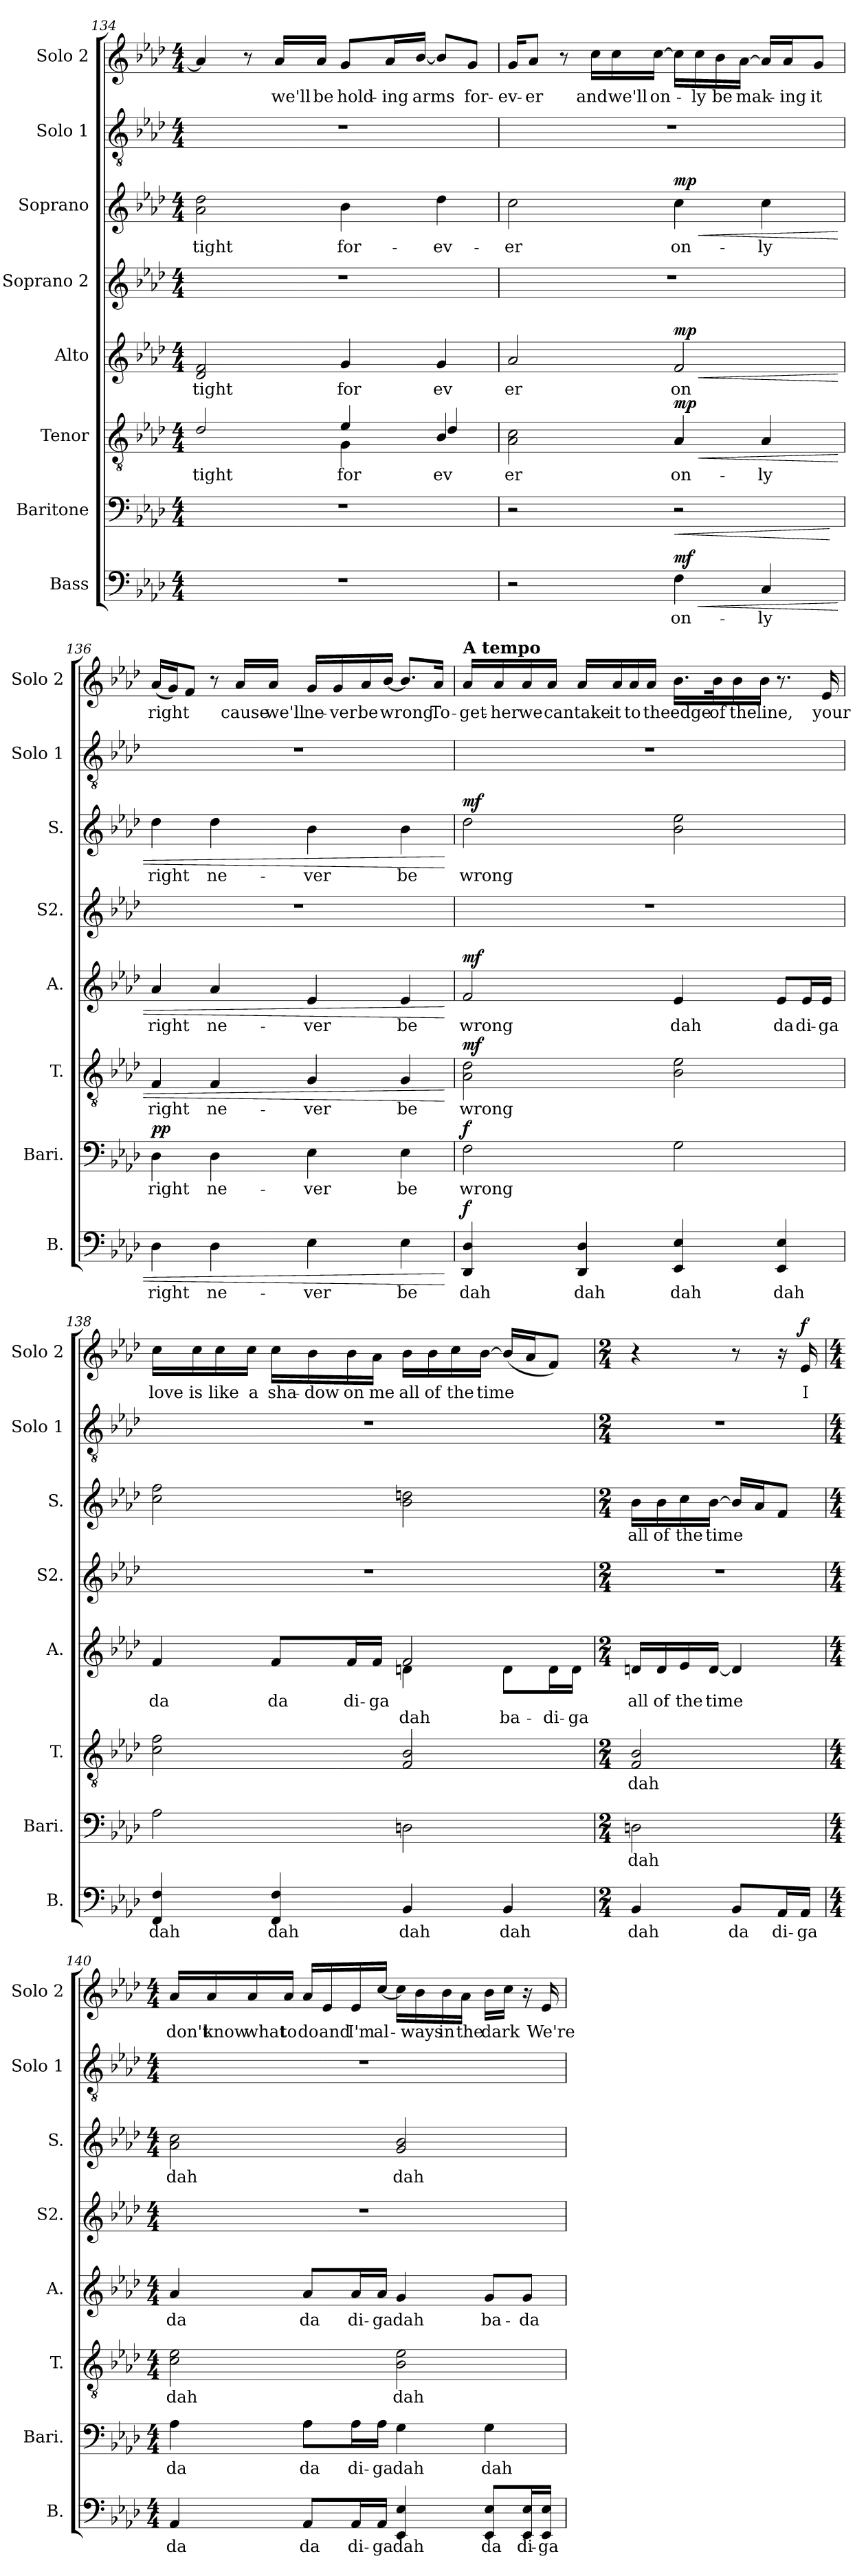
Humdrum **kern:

**kern	**text	**dynam	**kern	**text	**dynam	**kern	**text	**dynam	**kern	**text	**text	**dynam	**kern	**kern	**text	**dynam	**kern	**kern	**text	**dynam
*part8	*part8	*part8	*part7	*part7	*part7	*part6	*part6	*part6	*part5	*part5	*part5	*part5	*part4	*part3	*part3	*part3	*part2	*part1	*part1	*part1
*staff8	*staff8	*staff8	*staff7	*staff7	*staff7	*staff6	*staff6	*staff6	*staff5	*staff5	*staff5	*staff5	*staff4	*staff3	*staff3	*staff3	*staff2	*staff1	*staff1	*staff1
*I"Bass	*	*	*I"Baritone	*	*	*I"Tenor	*	*	*I"Alto	*	*	*	*I"Soprano 2	*I"Soprano	*	*	*I"Solo 1	*I"Solo 2	*	*
*I'B.	*	*	*I'Bari.	*	*	*I'T.	*	*	*I'A.	*	*	*	*I'S2.	*I'S.	*	*	*I'Solo 1	*I'Solo 2	*	*
*clefF4	*	*	*clefF4	*	*	*clefGv2	*	*	*clefG2	*	*	*	*clefG2	*clefG2	*	*	*clefGv2	*clefG2	*	*
*k[b-e-a-d-]	*	*	*k[b-e-a-d-]	*	*	*k[b-e-a-d-]	*	*	*k[b-e-a-d-]	*	*	*	*k[b-e-a-d-]	*k[b-e-a-d-]	*	*	*k[b-e-a-d-]	*k[b-e-a-d-]	*	*
*M4/4	*	*	*M4/4	*	*	*M4/4	*	*	*M4/4	*	*	*	*M4/4	*M4/4	*	*	*M4/4	*M4/4	*	*
=134	=134	=134	=134	=134	=134	=134	=134	=134	=134	=134	=134	=134	=134	=134	=134	=134	=134	=134	=134	=134
!	!	!	!	!	!	!	!LO:LY:b	!	!	!LO:LY:b	!	!	!	!	!LO:LY:b	!	!	!	!	!
*	*	*	*	*	*	*^	*	*	*	*	*	*	*	*	*	*	*	*	*	*
1r	.	.	1r	.	.	2d-/	2ryy	tight	.	2d-/ 2f/	tight	.	.	1r	2a-\ 2dd-\	tight	.	1r	4a-/]	.	.
.	.	.	.	.	.	.	.	.	.	.	.	.	.	.	.	.	.	.	8r	.	.
!	!	!	!	!	!	!	!	!	!	!	!	!	!	!	!	!	!	!	!	!LO:LY:b	!
.	.	.	.	.	.	.	.	.	.	.	.	.	.	.	.	.	.	.	16a-/LL	we'll	.
!	!	!	!	!	!	!	!	!	!	!	!	!	!	!	!	!	!	!	!	!LO:LY:b	!
.	.	.	.	.	.	.	.	.	.	.	.	.	.	.	.	.	.	.	16a-/JJ	be	.
!	!	!	!	!	!	!	!	!LO:LY:b	!	!	!LO:LY:b	!	!	!	!	!LO:LY:b	!	!	!	!LO:LY:b	!
.	.	.	.	.	.	4G\	4e-/	for	.	4g/	for	.	.	.	4b-\	for-	.	.	8g/L	hold-	.
!	!	!	!	!	!	!	!	!	!	!	!	!	!	!	!	!	!	!	!	!LO:LY:b	!
.	.	.	.	.	.	.	.	.	.	.	.	.	.	.	.	.	.	.	16a-/L	-ing	.
!	!	!	!	!	!	!	!	!	!	!	!	!	!	!	!	!	!	!	!	!LO:LY:b	!
.	.	.	.	.	.	.	.	.	.	.	.	.	.	.	.	.	.	.	[16b-/JJ	arms	.
!	!	!	!	!	!	!	!	!LO:LY:b	!	!	!LO:LY:b	!	!	!	!	!LO:LY:b	!	!	!	!	!
.	.	.	.	.	.	4B-/	4d-/	ev	.	4g/	ev	.	.	.	4dd-\	-ev-	.	.	8b-/L]	.	.
!	!	!	!	!	!	!	!	!	!	!	!	!	!	!	!	!	!	!	!	!LO:LY:b	!
.	.	.	.	.	.	.	.	.	.	.	.	.	.	.	.	.	.	.	8g/J	for-	.
*	*	*	*	*	*	*v	*v	*	*	*	*	*	*	*	*	*	*	*	*	*	*
=135	=135	=135	=135	=135	=135	=135	=135	=135	=135	=135	=135	=135	=135	=135	=135	=135	=135	=135	=135	=135
!	!	!	!	!	!	!	!LO:LY:b	!	!	!LO:LY:b	!	!	!	!	!LO:LY:b	!	!	!	!LO:LY:b	!
2r	.	.	2r	.	.	2A-\ 2c\	er	.	2a-/	er	.	.	1r	2cc\	-er	.	1r	16g/KL	-ev-	.
!	!	!	!	!	!	!	!	!	!	!	!	!	!	!	!	!	!	!	!LO:LY:b	!
.	.	.	.	.	.	.	.	.	.	.	.	.	.	.	.	.	.	8a-/J	-er	.
.	.	.	.	.	.	.	.	.	.	.	.	.	.	.	.	.	.	8r	.	.
*	*	*	*	*	*	*	*	*	*	*	*	*	*	*	*	*	*	*MM64	*	*
!	!	!	!	!	!	!	!	!	!	!	!	!	!	!	!	!	!	!	!LO:LY:b	!
.	.	.	.	.	.	.	.	.	.	.	.	.	.	.	.	.	.	16cc\LL	and	.
!	!	!	!	!	!	!	!	!	!	!	!	!	!	!	!	!	!	!	!LO:LY:b	!
.	.	.	.	.	.	.	.	.	.	.	.	.	.	.	.	.	.	16cc\	we'll	.
!	!	!	!	!	!	!	!	!	!	!	!	!	!	!	!	!	!	!	!LO:LY:b	!
.	.	.	.	.	.	.	.	.	.	.	.	.	.	.	.	.	.	[16cc\JJ	on-	.
!	!LO:LY:b	!LO:HP:b	!	!	!LO:HP:b	!	!LO:LY:b	!LO:HP:b	!	!LO:LY:b	!	!LO:HP:b	!	!	!LO:LY:b	!LO:HP:b	!	!	!	!
!	!	!LO:DY:n=1:b	!	!	!	!	!	!LO:DY:n=1:b	!	!	!	!LO:DY:n=1:b	!	!	!	!LO:DY:n=1:b	!	!	!	!
4F\	on-	< mf	2r	.	<	4A-/	on-	< mp	2f/	on	.	< mp	.	4cc\	on-	< mp	.	16cc\LL]	.	.
!	!	!	!	!	!	!	!	!	!	!	!	!	!	!	!	!	!	!	!LO:LY:b	!
.	.	.	.	.	.	.	.	.	.	.	.	.	.	.	.	.	.	16cc\	-ly	.
!	!	!	!	!	!	!	!	!	!	!	!	!	!	!	!	!	!	!	!LO:LY:b	!
.	.	.	.	.	.	.	.	.	.	.	.	.	.	.	.	.	.	16b-\	be	.
!	!	!	!	!	!	!	!	!	!	!	!	!	!	!	!	!	!	!	!LO:LY:b	!
.	.	.	.	.	.	.	.	.	.	.	.	.	.	.	.	.	.	[16a-\JJ	mak-	.
!	!LO:LY:b	!	!	!	!	!	!LO:LY:b	!	!	!	!	!	!	!	!LO:LY:b	!	!	!	!	!
4C/	-ly	.	.	.	.	4A-/	-ly	.	.	.	.	.	.	4cc\	-ly	.	.	16a-/LL]	.	.
!	!	!	!	!	!	!	!	!	!	!	!	!	!	!	!	!	!	!	!LO:LY:b	!
.	.	.	.	.	.	.	.	.	.	.	.	.	.	.	.	.	.	16a-/J	-ing	.
!	!	!	!	!	!	!	!	!	!	!	!	!	!	!	!	!	!	!	!LO:LY:b	!
.	.	.	.	.	.	.	.	.	.	.	.	.	.	.	.	.	.	8g/J	it	.
.	.	.	.	.	[	.	.	.	.	.	.	.	.	.	.	.	.	.	.	.
!!LO:PB:g=z
=136	=136	=136	=136	=136	=136	=136	=136	=136	=136	=136	=136	=136	=136	=136	=136	=136	=136	=136	=136	=136
!	!LO:LY:b	!	!	!LO:LY:b	!LO:DY:b	!	!LO:LY:b	!	!	!LO:LY:b	!	!	!	!	!LO:LY:b	!	!	!	!LO:LY:b	!
4D-\	right	.	4D-\	right	pp	4F/	right	.	4a-/	right	.	.	1r	4dd-\	right	.	1r	(<16a-/LL	right	.
.	.	.	.	.	.	.	.	.	.	.	.	.	.	.	.	.	.	16g/J)	.	.
.	.	.	.	.	.	.	.	.	.	.	.	.	.	.	.	.	.	8f/J	.	.
!	!LO:LY:b	!	!	!LO:LY:b	!	!	!LO:LY:b	!	!	!LO:LY:b	!	!	!	!	!LO:LY:b	!	!	!	!	!
4D-\	ne-	.	4D-\	ne-	.	4F/	ne-	.	4a-/	ne-	.	.	.	4dd-\	ne-	.	.	8r	.	.
!	!	!	!	!	!	!	!	!	!	!	!	!	!	!	!	!	!	!	!LO:LY:b	!
.	.	.	.	.	.	.	.	.	.	.	.	.	.	.	.	.	.	16a-/LL	cause	.
!	!	!	!	!	!	!	!	!	!	!	!	!	!	!	!	!	!	!	!LO:LY:b	!
.	.	.	.	.	.	.	.	.	.	.	.	.	.	.	.	.	.	16a-/JJ	we'll	.
!	!LO:LY:b	!	!	!LO:LY:b	!	!	!LO:LY:b	!	!	!LO:LY:b	!	!	!	!	!LO:LY:b	!	!	!	!LO:LY:b	!
4E-\	-ver	.	4E-\	-ver	.	4G/	-ver	.	4e-/	-ver	.	.	.	4b-\	-ver	.	.	16g/LL	ne-	.
!	!	!	!	!	!	!	!	!	!	!	!	!	!	!	!	!	!	!	!LO:LY:b	!
.	.	.	.	.	.	.	.	.	.	.	.	.	.	.	.	.	.	16g/	-ver	.
!	!	!	!	!	!	!	!	!	!	!	!	!	!	!	!	!	!	!	!LO:LY:b	!
.	.	.	.	.	.	.	.	.	.	.	.	.	.	.	.	.	.	16a-/	be	.
!	!	!	!	!	!	!	!	!	!	!	!	!	!	!	!	!	!	!	!LO:LY:b	!
.	.	.	.	.	.	.	.	.	.	.	.	.	.	.	.	.	.	[16b-/JJ	wrong	.
!	!LO:LY:b	!	!	!LO:LY:b	!	!	!LO:LY:b	!	!	!LO:LY:b	!	!	!	!	!LO:LY:b	!	!	!	!LO:LY:b	!
4E-\	be	.	4E-\	be	.	4G/	be	.	4e-/	be	.	.	.	4b-\	be	.	.	8.b-/L]	.	.
!	!	!	!	!	!	!	!	!	!	!	!	!	!	!	!	!	!	!	!LO:LY:b	!
.	.	.	.	.	.	.	.	.	.	.	.	.	.	.	.	.	.	16a-/Jk	To-	.
.	.	[	.	.	.	.	.	[	.	.	.	[	.	.	.	[	.	.	.	.
=137	=137	=137	=137	=137	=137	=137	=137	=137	=137	=137	=137	=137	=137	=137	=137	=137	=137	=137	=137	=137
*	*	*	*	*	*	*	*	*	*	*	*	*	*	*	*	*	*	*MM67	*	*
!	!	!	!	!	!	!	!	!	!	!	!	!	!	!	!	!	!	!LO:TX:a:B:t=A tempo	!	!
!	!LO:LY:b	!LO:DY:b	!	!LO:LY:b	!LO:DY:b	!	!LO:LY:b	!LO:DY:b	!	!LO:LY:b	!	!LO:DY:b	!	!	!LO:LY:b	!LO:DY:b	!	!	!LO:LY:b	!
4DD-/ 4D-/	dah	f	2F\	wrong	f	2A-\ 2d-\	wrong	mf	2f/	wrong	.	mf	1r	2dd-\	wrong	mf	1r	16a-/LL	-get-	.
!	!	!	!	!	!	!	!	!	!	!	!	!	!	!	!	!	!	!	!LO:LY:b	!
.	.	.	.	.	.	.	.	.	.	.	.	.	.	.	.	.	.	16a-/	-her	.
!	!	!	!	!	!	!	!	!	!	!	!	!	!	!	!	!	!	!	!LO:LY:b	!
.	.	.	.	.	.	.	.	.	.	.	.	.	.	.	.	.	.	16a-/	we	.
!	!	!	!	!	!	!	!	!	!	!	!	!	!	!	!	!	!	!	!LO:LY:b	!
.	.	.	.	.	.	.	.	.	.	.	.	.	.	.	.	.	.	16a-/JJ	can	.
!	!LO:LY:b	!	!	!	!	!	!	!	!	!	!	!	!	!	!	!	!	!	!LO:LY:b	!
4DD-/ 4D-/	dah	.	.	.	.	.	.	.	.	.	.	.	.	.	.	.	.	16a-/LL	take	.
!	!	!	!	!	!	!	!	!	!	!	!	!	!	!	!	!	!	!	!LO:LY:b	!
.	.	.	.	.	.	.	.	.	.	.	.	.	.	.	.	.	.	16a-/	it	.
!	!	!	!	!	!	!	!	!	!	!	!	!	!	!	!	!	!	!	!LO:LY:b	!
.	.	.	.	.	.	.	.	.	.	.	.	.	.	.	.	.	.	16a-/	to	.
!	!	!	!	!	!	!	!	!	!	!	!	!	!	!	!	!	!	!	!LO:LY:b	!
.	.	.	.	.	.	.	.	.	.	.	.	.	.	.	.	.	.	16a-/JJ	the	.
!	!LO:LY:b	!	!	!	!	!	!	!	!	!LO:LY:b	!	!	!	!	!	!	!	!	!LO:LY:b	!
4EE-/ 4E-/	dah	.	2G\	.	.	2B-\ 2e-\	.	.	4e-/	dah	.	.	.	2b-\ 2ee-\	.	.	.	16.b-\LL	edge	.
!	!	!	!	!	!	!	!	!	!	!	!	!	!	!	!	!	!	!	!LO:LY:b	!
.	.	.	.	.	.	.	.	.	.	.	.	.	.	.	.	.	.	32b-\K	of	.
!	!	!	!	!	!	!	!	!	!	!	!	!	!	!	!	!	!	!	!LO:LY:b	!
.	.	.	.	.	.	.	.	.	.	.	.	.	.	.	.	.	.	16b-\	the	.
!	!	!	!	!	!	!	!	!	!	!	!	!	!	!	!	!	!	!	!LO:LY:b	!
.	.	.	.	.	.	.	.	.	.	.	.	.	.	.	.	.	.	16b-\JJ	line,	.
!	!LO:LY:b	!	!	!	!	!	!	!	!	!LO:LY:b	!	!	!	!	!	!	!	!	!	!
4EE-/ 4E-/	dah	.	.	.	.	.	.	.	8e-/L	da	.	.	.	.	.	.	.	8.r	.	.
!	!	!	!	!	!	!	!	!	!	!LO:LY:b	!	!	!	!	!	!	!	!	!	!
.	.	.	.	.	.	.	.	.	16e-/L	di-	.	.	.	.	.	.	.	.	.	.
!	!	!	!	!	!	!	!	!	!	!LO:LY:b	!	!	!	!	!	!	!	!	!LO:LY:b	!
.	.	.	.	.	.	.	.	.	16e-/JJ	-ga	.	.	.	.	.	.	.	16e-/	your	.
!!LO:LB:g=z
=138	=138	=138	=138	=138	=138	=138	=138	=138	=138	=138	=138	=138	=138	=138	=138	=138	=138	=138	=138	=138
!	!LO:LY:b	!	!	!	!	!	!	!	!	!LO:LY:b	!	!	!	!	!	!	!	!	!LO:LY:b	!
*	*	*	*	*	*	*	*	*	*^	*	*	*	*	*	*	*	*	*	*	*
4FF/ 4F/	dah	.	2A-\	.	.	2c\ 2f\	.	.	4f/	2ryy	da	.	.	1r	2cc\ 2ff\	.	.	1r	16cc\LL	love	.
!	!	!	!	!	!	!	!	!	!	!	!	!	!	!	!	!	!	!	!	!LO:LY:b	!
.	.	.	.	.	.	.	.	.	.	.	.	.	.	.	.	.	.	.	16cc\	is	.
!	!	!	!	!	!	!	!	!	!	!	!	!	!	!	!	!	!	!	!	!LO:LY:b	!
.	.	.	.	.	.	.	.	.	.	.	.	.	.	.	.	.	.	.	16cc\	like	.
!	!	!	!	!	!	!	!	!	!	!	!	!	!	!	!	!	!	!	!	!LO:LY:b	!
.	.	.	.	.	.	.	.	.	.	.	.	.	.	.	.	.	.	.	16cc\JJ	a	.
!	!LO:LY:b	!	!	!	!	!	!	!	!	!	!LO:LY:b	!	!	!	!	!	!	!	!	!LO:LY:b	!
4FF/ 4F/	dah	.	.	.	.	.	.	.	8f/L	.	da	.	.	.	.	.	.	.	16cc\LL	sha-	.
!	!	!	!	!	!	!	!	!	!	!	!	!	!	!	!	!	!	!	!	!LO:LY:b	!
.	.	.	.	.	.	.	.	.	.	.	.	.	.	.	.	.	.	.	16b-\	-dow	.
!	!	!	!	!	!	!	!	!	!	!	!LO:LY:b	!	!	!	!	!	!	!	!	!LO:LY:b	!
.	.	.	.	.	.	.	.	.	16f/L	.	di-	.	.	.	.	.	.	.	16b-\	on	.
!	!	!	!	!	!	!	!	!	!	!	!LO:LY:b	!	!	!	!	!	!	!	!	!LO:LY:b	!
.	.	.	.	.	.	.	.	.	16f/JJ	.	-ga	.	.	.	.	.	.	.	16a-\JJ	me	.
!	!LO:LY:b	!	!	!	!	!	!	!	!	!	!	!LO:LY:b	!	!	!	!	!	!	!	!LO:LY:b	!
4BB-/	dah	.	2Dn\	.	.	2F/ 2B-/	.	.	2f/	4dn\	.	dah	.	.	2b-\ 2ddn\	.	.	.	16b-\LL	all	.
!	!	!	!	!	!	!	!	!	!	!	!	!	!	!	!	!	!	!	!	!LO:LY:b	!
.	.	.	.	.	.	.	.	.	.	.	.	.	.	.	.	.	.	.	16b-\	of	.
!	!	!	!	!	!	!	!	!	!	!	!	!	!	!	!	!	!	!	!	!LO:LY:b	!
.	.	.	.	.	.	.	.	.	.	.	.	.	.	.	.	.	.	.	16cc\	the	.
!	!	!	!	!	!	!	!	!	!	!	!	!	!	!	!	!	!	!	!	!LO:LY:b	!
.	.	.	.	.	.	.	.	.	.	.	.	.	.	.	.	.	.	.	[16b-\JJ	time	.
!	!LO:LY:b	!	!	!	!	!	!	!	!	!	!	!LO:LY:b	!	!	!	!	!	!	!	!	!
4BB-/	dah	.	.	.	.	.	.	.	.	8d\L	.	ba-	.	.	.	.	.	.	(<16b-/LL]	.	.
.	.	.	.	.	.	.	.	.	.	.	.	.	.	.	.	.	.	.	16a-/J	.	.
!	!	!	!	!	!	!	!	!	!	!	!	!LO:LY:b	!	!	!	!	!	!	!	!	!
.	.	.	.	.	.	.	.	.	.	16d\L	.	-di-	.	.	.	.	.	.	8f/J)	.	.
!	!	!	!	!	!	!	!	!	!	!	!	!LO:LY:b	!	!	!	!	!	!	!	!	!
.	.	.	.	.	.	.	.	.	.	16d\JJ	.	-ga	.	.	.	.	.	.	.	.	.
*	*	*	*	*	*	*	*	*	*v	*v	*	*	*	*	*	*	*	*	*	*	*
=139	=139	=139	=139	=139	=139	=139	=139	=139	=139	=139	=139	=139	=139	=139	=139	=139	=139	=139	=139	=139
*M2/4	*	*	*M2/4	*	*	*M2/4	*	*	*M2/4	*	*	*	*M2/4	*M2/4	*	*	*M2/4	*M2/4	*	*
*	*	*	*	*	*	*	*	*	*^	*	*	*	*	*	*	*	*	*	*	*
!	!LO:LY:b	!	!	!LO:LY:b	!	!	!LO:LY:b	!	!	!	!LO:LY:b	!	!	!	!	!LO:LY:b	!	!	!	!	!
*	*	*	*	*	*	*	*	*	*v	*v	*	*	*	*	*	*	*	*	*	*	*
4BB-/	dah	.	2Dn\	dah	.	2F/ 2B-/	dah	.	16dn/LL	all	.	.	2r	16b-\LL	all	.	2r	4r	.	.
!	!	!	!	!	!	!	!	!	!	!LO:LY:b	!	!	!	!	!LO:LY:b	!	!	!	!	!
.	.	.	.	.	.	.	.	.	16d/	of	.	.	.	16b-\	of	.	.	.	.	.
!	!	!	!	!	!	!	!	!	!	!LO:LY:b	!	!	!	!	!LO:LY:b	!	!	!	!	!
.	.	.	.	.	.	.	.	.	16e-/	the	.	.	.	16cc\	the	.	.	.	.	.
!	!	!	!	!	!	!	!	!	!	!LO:LY:b	!	!	!	!	!LO:LY:b	!	!	!	!	!
.	.	.	.	.	.	.	.	.	[16d/JJ	time	.	.	.	[16b-\JJ	time	.	.	.	.	.
!	!LO:LY:b	!	!	!	!	!	!	!	!	!	!	!	!	!	!	!	!	!	!	!
8BB-/L	da	.	.	.	.	.	.	.	4d/]	.	.	.	.	16b-/LL]	.	.	.	8r	.	.
.	.	.	.	.	.	.	.	.	.	.	.	.	.	16a-/J	.	.	.	.	.	.
!	!LO:LY:b	!	!	!	!	!	!	!	!	!	!	!	!	!	!	!	!	!	!	!
16AA-/L	di-	.	.	.	.	.	.	.	.	.	.	.	.	8f/J	.	.	.	16r	.	.
!	!LO:LY:b	!	!	!	!	!	!	!	!	!	!	!	!	!	!	!	!	!	!LO:LY:b	!LO:DY:b
16AA-/JJ	-ga	.	.	.	.	.	.	.	.	.	.	.	.	.	.	.	.	16e-/	I	f
!!LO:PB:g=z
=140	=140	=140	=140	=140	=140	=140	=140	=140	=140	=140	=140	=140	=140	=140	=140	=140	=140	=140	=140	=140
*M4/4	*	*	*M4/4	*	*	*M4/4	*	*	*M4/4	*	*	*	*M4/4	*M4/4	*	*	*M4/4	*M4/4	*	*
!	!LO:LY:b	!	!	!LO:LY:b	!	!	!LO:LY:b	!	!	!LO:LY:b	!	!	!	!	!LO:LY:b	!	!	!	!LO:LY:b	!
4AA-/	da	.	4A-\	da	.	2c\ 2e-\	dah	.	4a-/	da	.	.	1r	2a-\ 2cc\	dah	.	1r	16a-/LL	don't	.
!	!	!	!	!	!	!	!	!	!	!	!	!	!	!	!	!	!	!	!LO:LY:b	!
.	.	.	.	.	.	.	.	.	.	.	.	.	.	.	.	.	.	16a-/	know	.
!	!	!	!	!	!	!	!	!	!	!	!	!	!	!	!	!	!	!	!LO:LY:b	!
.	.	.	.	.	.	.	.	.	.	.	.	.	.	.	.	.	.	16a-/	what	.
!	!	!	!	!	!	!	!	!	!	!	!	!	!	!	!	!	!	!	!LO:LY:b	!
.	.	.	.	.	.	.	.	.	.	.	.	.	.	.	.	.	.	16a-/JJ	to	.
!	!LO:LY:b	!	!	!LO:LY:b	!	!	!	!	!	!LO:LY:b	!	!	!	!	!	!	!	!	!LO:LY:b	!
8AA-/L	da	.	8A-\L	da	.	.	.	.	8a-/L	da	.	.	.	.	.	.	.	16a-/LL	do	.
!	!	!	!	!	!	!	!	!	!	!	!	!	!	!	!	!	!	!	!LO:LY:b	!
.	.	.	.	.	.	.	.	.	.	.	.	.	.	.	.	.	.	16e-/	and	.
!	!LO:LY:b	!	!	!LO:LY:b	!	!	!	!	!	!LO:LY:b	!	!	!	!	!	!	!	!	!LO:LY:b	!
16AA-/L	di-	.	16A-\L	di-	.	.	.	.	16a-/L	di-	.	.	.	.	.	.	.	16e-/	I'm	.
!	!LO:LY:b	!	!	!LO:LY:b	!	!	!	!	!	!LO:LY:b	!	!	!	!	!	!	!	!	!LO:LY:b	!
16AA-/JJ	-ga	.	16A-\JJ	-ga	.	.	.	.	16a-/JJ	-ga	.	.	.	.	.	.	.	[16cc/JJ	al-	.
!	!LO:LY:b	!	!	!LO:LY:b	!	!	!LO:LY:b	!	!	!LO:LY:b	!	!	!	!	!LO:LY:b	!	!	!	!	!
4EE-/ 4E-/	dah	.	4G\	dah	.	2B-\ 2e-\	dah	.	4g/	dah	.	.	.	2g/ 2b-/	dah	.	.	16cc\LL]	.	.
!	!	!	!	!	!	!	!	!	!	!	!	!	!	!	!	!	!	!	!LO:LY:b	!
.	.	.	.	.	.	.	.	.	.	.	.	.	.	.	.	.	.	16b-\	-ways	.
!	!	!	!	!	!	!	!	!	!	!	!	!	!	!	!	!	!	!	!LO:LY:b	!
.	.	.	.	.	.	.	.	.	.	.	.	.	.	.	.	.	.	16b-\	in	.
!	!	!	!	!	!	!	!	!	!	!	!	!	!	!	!	!	!	!	!LO:LY:b	!
.	.	.	.	.	.	.	.	.	.	.	.	.	.	.	.	.	.	16a-\JJ	the	.
!	!LO:LY:b	!	!	!LO:LY:b	!	!	!	!	!	!LO:LY:b	!	!	!	!	!	!	!	!	!LO:LY:b	!
8EE-/ 8E-/L	da	.	4G\	dah	.	.	.	.	8g/L	ba-	.	.	.	.	.	.	.	16b-\LL	dark	.
!	!	!	!	!	!	!	!	!	!	!	!	!	!	!	!	!	!	!	!LO:LY:b	!
.	.	.	.	.	.	.	.	.	.	.	.	.	.	.	.	.	.	16cc\JJ	.	.
!	!LO:LY:b	!	!	!	!	!	!	!	!	!LO:LY:b	!	!	!	!	!	!	!	!	!	!
16EE-/ 16E-/L	di-	.	.	.	.	.	.	.	8g/J	-da	.	.	.	.	.	.	.	16r	.	.
!	!LO:LY:b	!	!	!	!	!	!	!	!	!	!	!	!	!	!	!	!	!	!LO:LY:b	!
16EE-/ 16E-/JJ	-ga	.	.	.	.	.	.	.	.	.	.	.	.	.	.	.	.	16e-/	We're	.
=	=	=	=	=	=	=	=	=	=	=	=	=	=	=	=	=	=	=	=	=
*-	*-	*-	*-	*-	*-	*-	*-	*-	*-	*-	*-	*-	*-	*-	*-	*-	*-	*-	*-	*-
